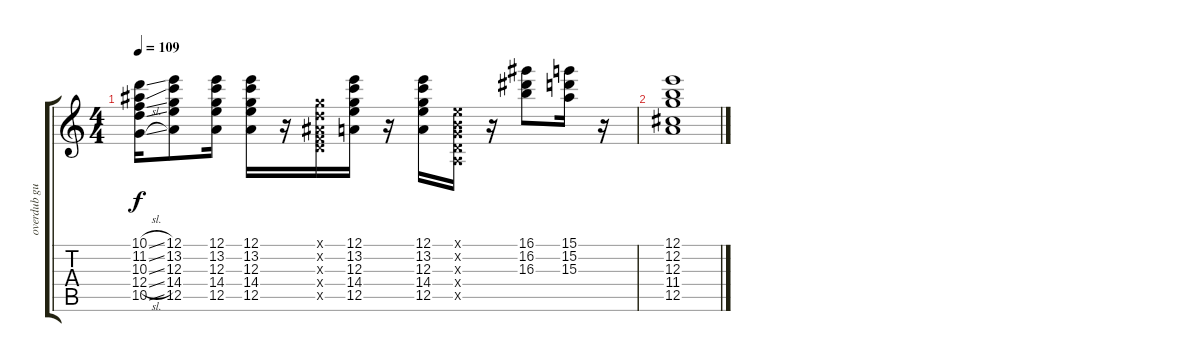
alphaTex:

\track ("overdub guitar II" "overdub gu") {instrument electricguitarjazz}
\staff {score tabs}
\tuning (E4 B3 G3 D3 A2 E2) {hide}
\ts (4 4)
\tempo 109
\clef g2
\ks aminor
(10.1{sl} 11.2{sl} 10.3{sl} 12.4{sl} 10.5{sl}).16{dy f} (12.1 13.2 12.3 14.4 12.5).8 (12.1 13.2 12.3 14.4 12.5).16 (12.1 13.2 12.3 14.4 12.5).16 r.16 (3.1{x} 3.2{x} 3.3{x} 3.4{x} 5.5{x}).16 (12.1 13.2 12.3 14.4 12.5).16 r.16 (12.1 13.2 12.3 14.4 12.5).16 (0.1{x} 0.2{x} 0.3{x} 0.4{x} 0.5{x}).16 r.16 (16.1 16.2 16.3).8 (15.1 15.2 15.3).16 r.16 |
(12.1 12.2 12.3 11.4 12.5).1
